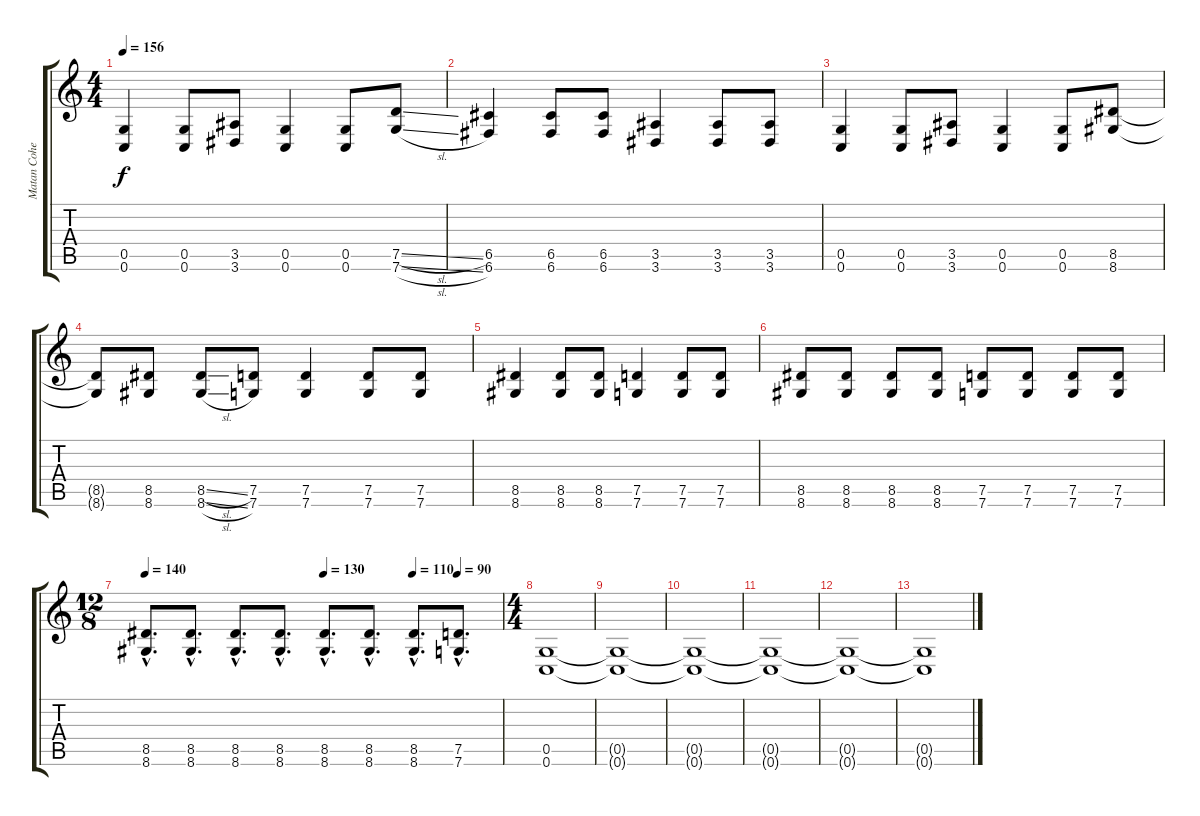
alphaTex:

\track ("Matan Cohen" "Matan Cohe") {instrument distortionguitar}
\staff {score tabs}
\tuning (D4 A3 F3 C3 G2 C2) {hide}
\ts (4 4)
\tempo 156
\clef g2
\ks c
(0.5 0.6).4{dy f} (0.5 0.6).8 (3.5 3.6).8 (0.5 0.6).4 (0.5 0.6).8 (7.5{sl} 7.6{sl}).8 |
(6.5 6.6).4 (6.5 6.6).8 (6.5 6.6).8 (3.5 3.6).4 (3.5 3.6).8 (3.5 3.6).8 |
(0.5 0.6).4 (0.5 0.6).8 (3.5 3.6).8 (0.5 0.6).4 (0.5 0.6).8 (8.5 8.6).8 |
(8.5{t} 8.6{t}).8 (8.5 8.6).8 (8.5{sl} 8.6{sl}).8 (7.5 7.6).8 (7.5 7.6).4 (7.5 7.6).8 (7.5 7.6).8 |
(8.5 8.6).4 (8.5 8.6).8 (8.5 8.6).8 (7.5 7.6).4 (7.5 7.6).8 (7.5 7.6).8 |
(8.5 8.6).8 (8.5 8.6).8 (8.5 8.6).8 (8.5 8.6).8 (7.5 7.6).8 (7.5 7.6).8 (7.5 7.6).8 (7.5 7.6).8 |
\ts (12 8)
\tempo 140
\tempo (130 0.5)
\tempo (110 0.75)
\tempo (90 0.875)
(8.5{hac} 8.6{hac}).8{d} (8.5{hac} 8.6{hac}).8{d} (8.5{hac} 8.6{hac}).8{d} (8.5{hac} 8.6{hac}).8{d} (8.5{hac} 8.6{hac}).8{d} (8.5{hac} 8.6{hac}).8{d} (8.5{hac} 8.6{hac}).8{d} (7.5{hac} 7.6{hac}).8{d} |
\ts (4 4)
(0.5 0.6).1{volume 16} |
(0.5{t} 0.6{t}).1 |
(0.5{t} 0.6{t}).1{volume 0} |
(0.5{t} 0.6{t}).1 |
(0.5{t} 0.6{t}).1 |
(0.5{t} 0.6{t}).1
